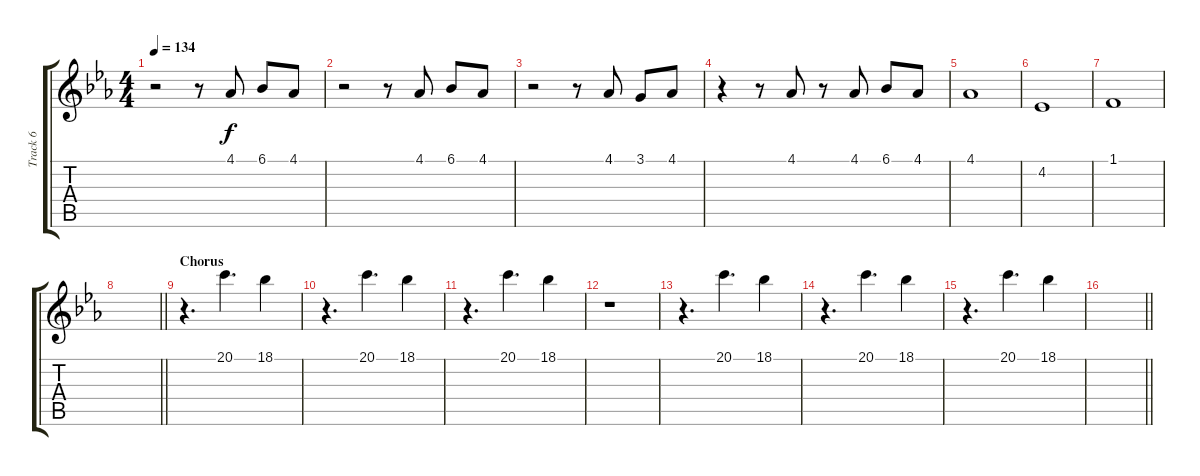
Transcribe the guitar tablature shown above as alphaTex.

\track ("Track 6" "Track 6") {instrument lead2sawtooth}
\staff {score tabs}
\tuning (E4 B3 G3 D3 A2 E2) {hide}
\ts (4 4)
\tempo 134
\clef g2
\ks eb
r.2{dy f} r.8 4.1.8 6.1.8 4.1.8 |
r.2 r.8 4.1.8 6.1.8 4.1.8 |
r.2 r.8 4.1.8 3.1.8 4.1.8 |
r.4 r.8 4.1.8 r.8 4.1.8 6.1.8 4.1.8 |
4.1.1 |
4.2.1 |
1.1.1 |
\barLineRight lightlight
|
\section ("" "Chorus")
r.4{d} 20.1.4{d} 18.1.4 |
r.4{d} 20.1.4{d} 18.1.4 |
r.4{d} 20.1.4{d} 18.1.4 |
r.1 |
r.4{d} 20.1.4{d} 18.1.4 |
r.4{d} 20.1.4{d} 18.1.4 |
r.4{d} 20.1.4{d} 18.1.4 |
\barLineRight lightlight
